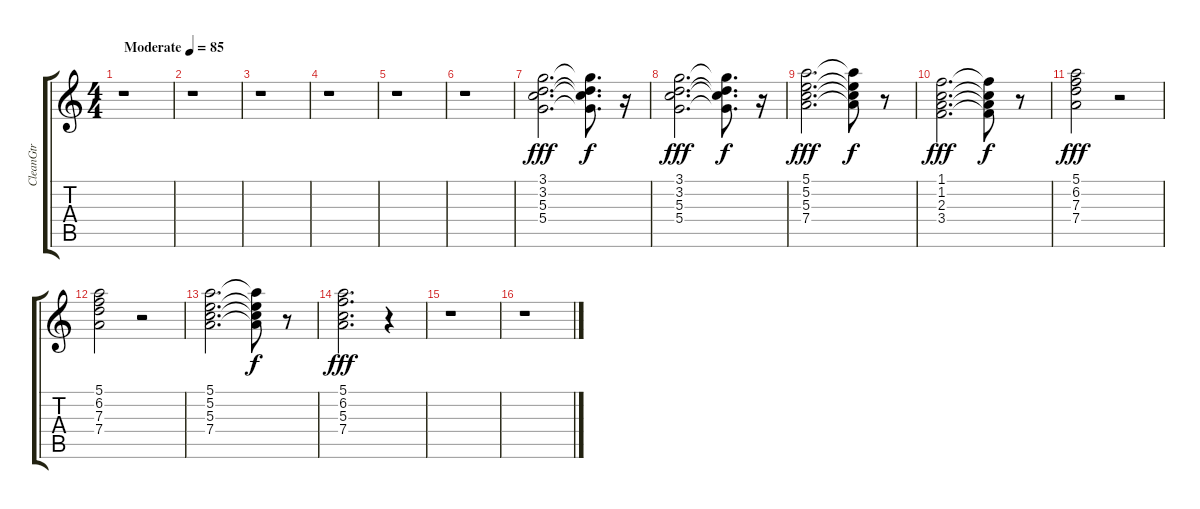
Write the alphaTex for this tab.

\track ("CleanGtr" "CleanGtr") {instrument electricguitarclean}
\staff {score tabs}
\tuning (E4 B3 G3 D3 A2 E2) {hide}
\ts (4 4)
\tempo (85 "Moderate")
\clef g2
\ks c
r.1{dy fff instrument electricguitarclean} |
r.1 |
r.1 |
r.1 |
r.1 |
r.1 |
(3.1 3.2 5.3 5.4).2{d} (3.1{t} 3.2{t} 5.3{t} 5.4{t}).8{d dy f} r.16 |
(3.1 3.2 5.3 5.4).2{d dy fff} (3.1{t} 3.2{t} 5.3{t} 5.4{t}).8{d dy f} r.16 |
(5.1 5.2 5.3 7.4).2{d dy fff} (5.1{t} 5.2{t} 5.3{t} 7.4{t}).8{dy f} r.8 |
(1.1 1.2 2.3 3.4).2{d dy fff} (1.1{t} 1.2{t} 2.3{t} 3.4{t}).8{dy f} r.8 |
(5.1 6.2 7.3 7.4).2{dy fff} r.2 |
(5.1 6.2 7.3 7.4).2 r.2 |
(5.1 5.2 5.3 7.4).2{d} (5.1{t} 5.2{t} 5.3{t} 7.4{t}).8{dy f} r.8 |
(5.1 6.2 5.3 7.4).2{d dy fff} r.4 |
r.1 |
r.1
